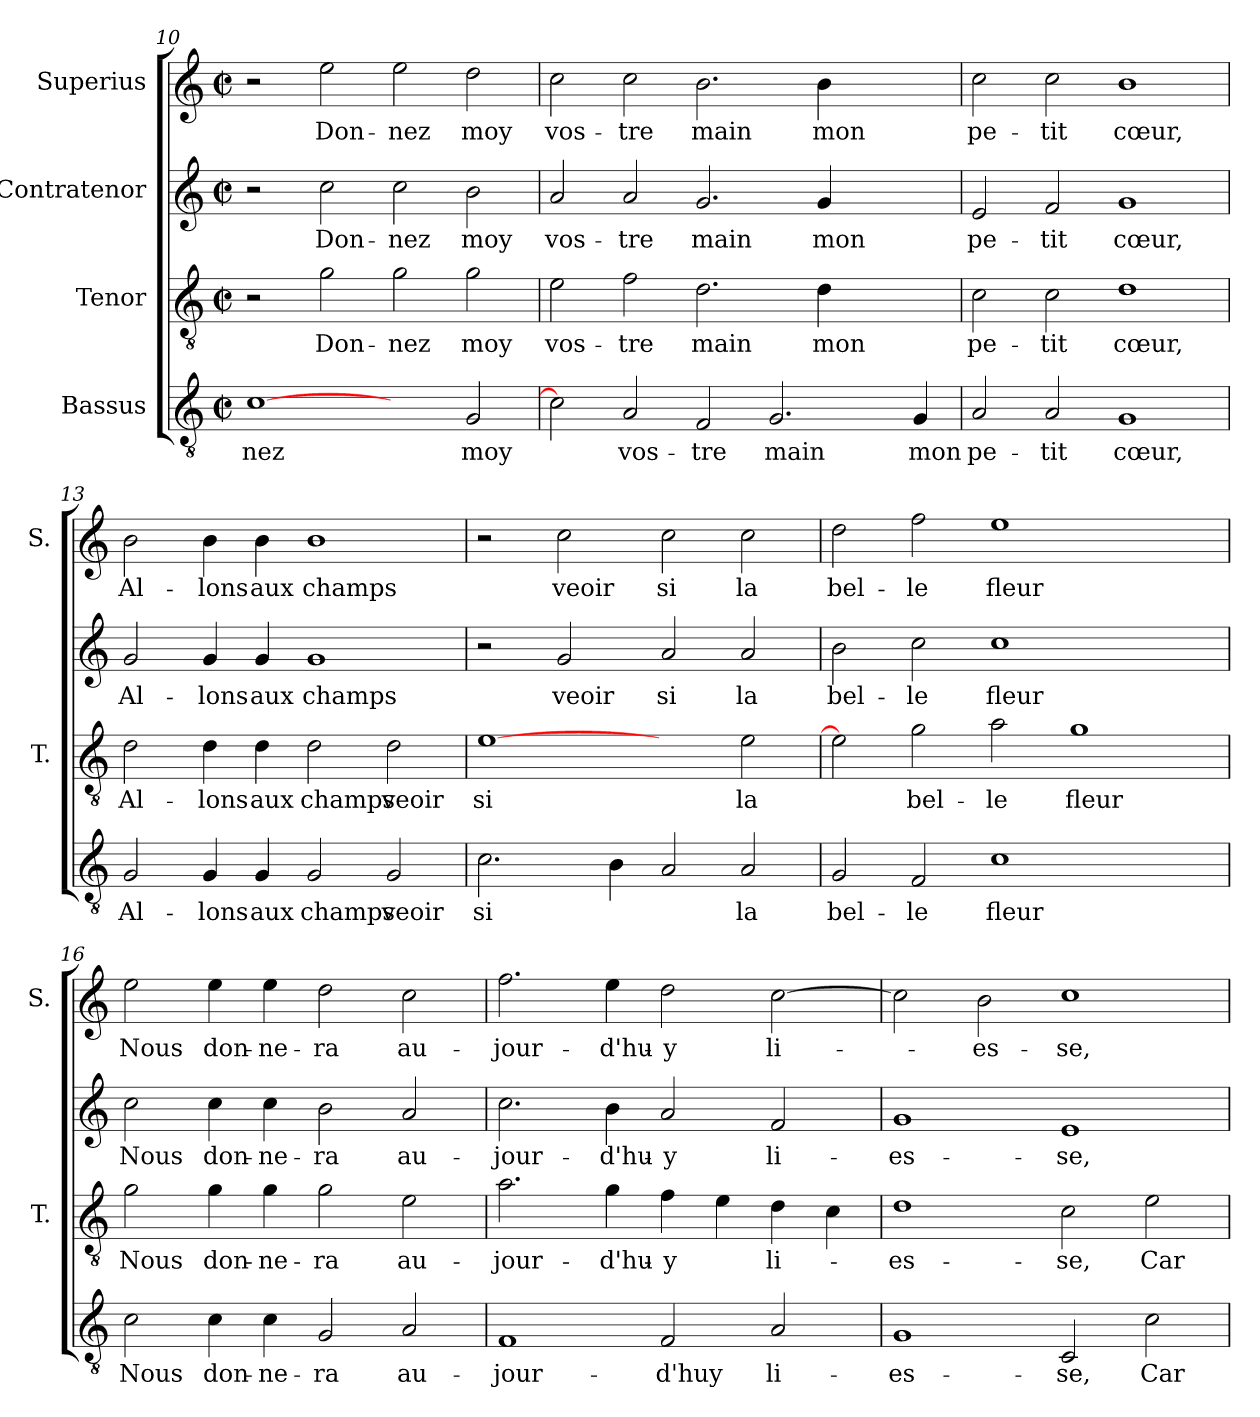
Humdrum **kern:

**kern	**text	**kern	**text	**kern	**text	**kern	**text
*part4	*part4	*part3	*part3	*part2	*part2	*part1	*part1
*staff4	*staff4	*staff3	*staff3	*staff2	*staff2	*staff1	*staff1
*I"Bassus	*	*I"Tenor	*	*I"Contratenor	*	*I"Superius	*
*	*	*I'T.	*	*	*	*I'S.	*
*clefGv2	*	*clefGv2	*	*clefG2	*	*clefG2	*
*k[]	*	*k[]	*	*k[]	*	*k[]	*
*C:	*	*C:	*	*C:	*	*C:	*
*M2/2	*	*M2/2	*	*M2/2	*	*M2/2	*
*met(c|)	*	*met(c|)	*	*met(c|)	*	*met(c|)	*
=10	=10	=10	=10	=10	=10	=10	=10
[1c\	-nez	2r	.	2r	.	2r	.
.	.	2g\	Don-	2cc\	Don-	2ee\	Don-
2ryy	.	2g\	-nez	2cc\	-nez	2ee\	-nez
2G/	moy	2g\	moy	2b\	moy	2dd\	moy
!!LO:LB:g=z
=11	=11	=11	=11	=11	=11	=11	=11
2c\]	.	2e\	vos-	2a/	vos-	2cc\	vos-
2A/	vos-	2f\	-tre	2a/	-tre	2cc\	-tre
2F/	-tre	2.d\	main	2.g/	main	2.b\	main
2.G/	main	.	.	.	.	.	.
.	.	4d\	mon	4g/	mon	4b\	mon
.	.	2ryy	.	2ryy	.	2ryy	.
4G/	mon	.	.	.	.	.	.
=12	=12	=12	=12	=12	=12	=12	=12
2A/	pe-	2c\	pe-	2e/	pe-	2cc\	pe-
2A/	-tit	2c\	-tit	2f/	-tit	2cc\	-tit
1G/	cœur,	1d\	cœur,	1g/	cœur,	1b\	cœur,
=13	=13	=13	=13	=13	=13	=13	=13
2G/	Al-	2d\	Al-	2g/	Al-	2b\	Al-
4G/	-lons	4d\	-lons	4g/	-lons	4b\	-lons
4G/	aux	4d\	aux	4g/	aux	4b\	aux
2G/	champs	2d\	champs	1g/	champs	1b\	champs
2G/	veoir	2d\	veoir	.	.	.	.
=14	=14	=14	=14	=14	=14	=14	=14
2.c\	si	[1e\	si	2r	.	2r	.
.	.	.	.	2g/	veoir	2cc\	veoir
4B\	.	.	.	.	.	.	.
2A/	.	2ryy	.	2a/	si	2cc\	si
2A/	la	2e\	la	2a/	la	2cc\	la
=15	=15	=15	=15	=15	=15	=15	=15
2G/	bel-	2e\]	.	2b\	bel-	2dd\	bel-
2F/	-le	2g\	bel-	2cc\	-le	2ff\	-le
1c\	fleur	2a\	-le	1cc\	fleur	1ee\	fleur
.	.	1g\	fleur	.	.	.	.
2ryy	.	.	.	2ryy	.	2ryy	.
!!LO:PB:g=z
=16	=16	=16	=16	=16	=16	=16	=16
2c\	Nous	2g\	Nous	2cc\	Nous	2ee\	Nous
4c\	don-	4g\	don-	4cc\	don-	4ee\	don-
4c\	-ne-	4g\	-ne-	4cc\	-ne-	4ee\	-ne-
2G/	-ra	2g\	-ra	2b\	-ra	2dd\	-ra
2A/	au-	2e\	au-	2a/	au-	2cc\	au-
=17	=17	=17	=17	=17	=17	=17	=17
1F/	-jour-	2.a\	-jour-	2.cc\	-jour-	2.ff\	-jour-
.	.	4g\	-d'hu-	4b\	-d'hu-	4ee\	-d'hu-
2F/	-d'huy	4f\	-y	2a/	-y	2dd\	-y
.	.	4e\	.	.	.	.	.
2A/	li-	4d\	li-	2f/	li-	[2cc\	li-
.	.	4c\	.	.	.	.	.
=18	=18	=18	=18	=18	=18	=18	=18
1G/	-es-	1d\	-es-	1g/	-es-	2cc\]	.
.	.	.	.	.	.	2b\	-es-
2C/	-se,	2c\	-se,	1e/	-se,	1cc\	-se,
2c\	Car	2e\	Car	.	.	.	.
=	=	=	=	=	=	=	=
*-	*-	*-	*-	*-	*-	*-	*-
